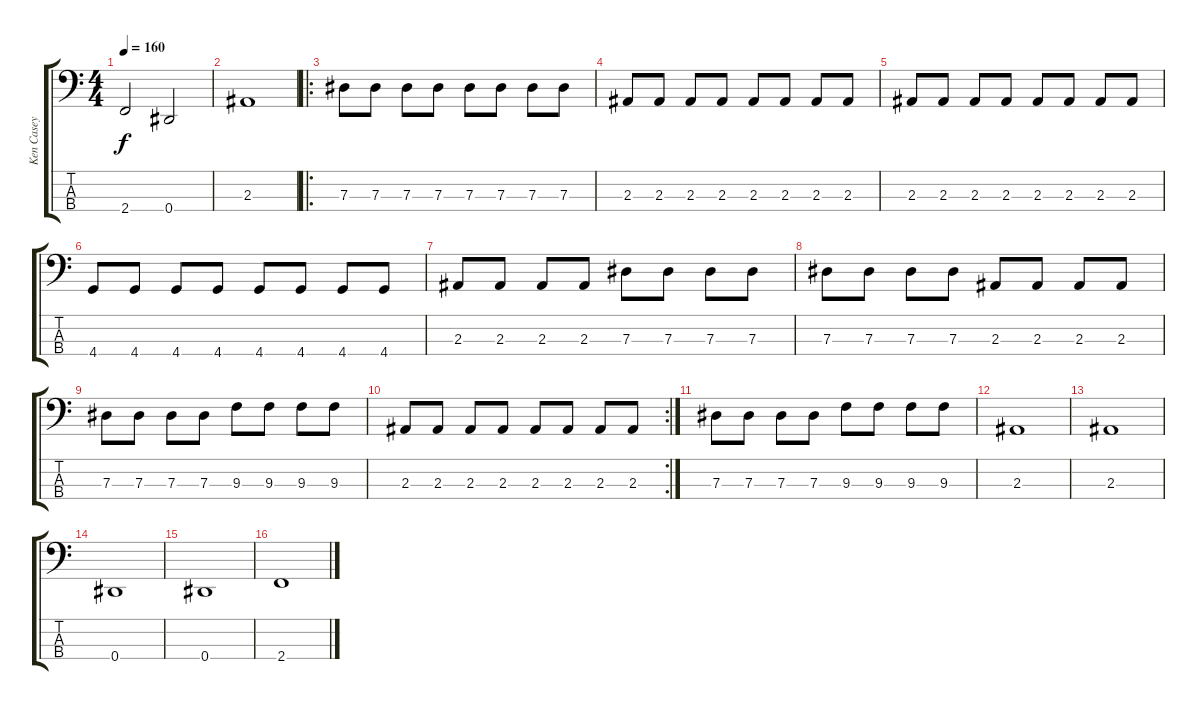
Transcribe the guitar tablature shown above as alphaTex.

\track ("Ken Casey" "Ken Casey") {instrument electricbassfinger}
\staff {score tabs}
\tuning (Gb2 Db2 Ab1 Eb1) {hide}
\ts (4 4)
\tempo 160
\clef f4
\ks c
2.4.2{dy f} 0.4.2 |
2.3.1 |
\ro
7.3.8 7.3.8 7.3.8 7.3.8 7.3.8 7.3.8 7.3.8 7.3.8 |
2.3.8 2.3.8 2.3.8 2.3.8 2.3.8 2.3.8 2.3.8 2.3.8 |
2.3.8 2.3.8 2.3.8 2.3.8 2.3.8 2.3.8 2.3.8 2.3.8 |
4.4.8 4.4.8 4.4.8 4.4.8 4.4.8 4.4.8 4.4.8 4.4.8 |
2.3.8 2.3.8 2.3.8 2.3.8 7.3.8 7.3.8 7.3.8 7.3.8 |
7.3.8 7.3.8 7.3.8 7.3.8 2.3.8 2.3.8 2.3.8 2.3.8 |
7.3.8 7.3.8 7.3.8 7.3.8 9.3.8 9.3.8 9.3.8 9.3.8 |
\rc 2
2.3.8 2.3.8 2.3.8 2.3.8 2.3.8 2.3.8 2.3.8 2.3.8 |
7.3.8 7.3.8 7.3.8 7.3.8 9.3.8 9.3.8 9.3.8 9.3.8 |
2.3.1 |
2.3.1 |
0.4.1 |
0.4.1 |
2.4.1
